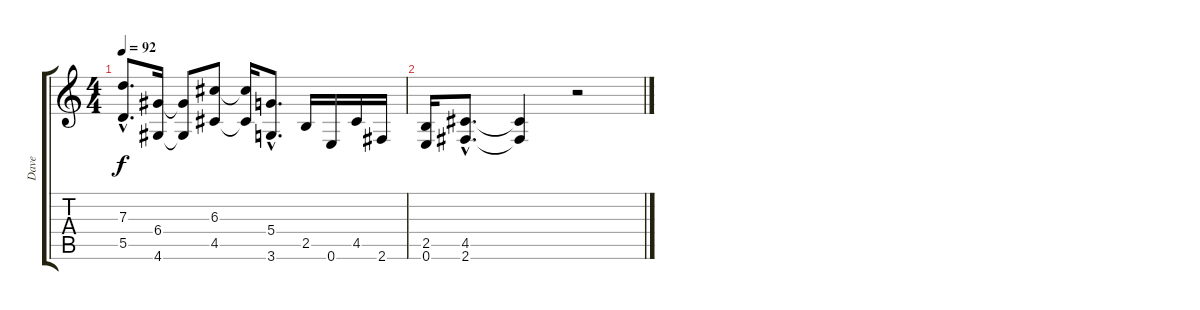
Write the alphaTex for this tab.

\track ("Dave" "Dave") {instrument distortionguitar}
\staff {score tabs}
\tuning (E4 B3 G3 D3 A2 E2) {hide}
\ts (4 4)
\tempo 92
\clef g2
\ks c
(7.3{hac} 5.5{hac}).8{d dy f} (6.4 4.6).16 (6.4{t} 4.6{t}).8 (6.3 4.5).8 (6.3{t} 4.5{t}).16 (5.4{hac} 3.6{hac}).8{d} 2.5.16 0.6.16 4.5.16 2.6.16 |
(2.5 0.6).16 (4.5{hac} 2.6{hac}).8{d} (4.5{t} 2.6{t}).4 r.2
